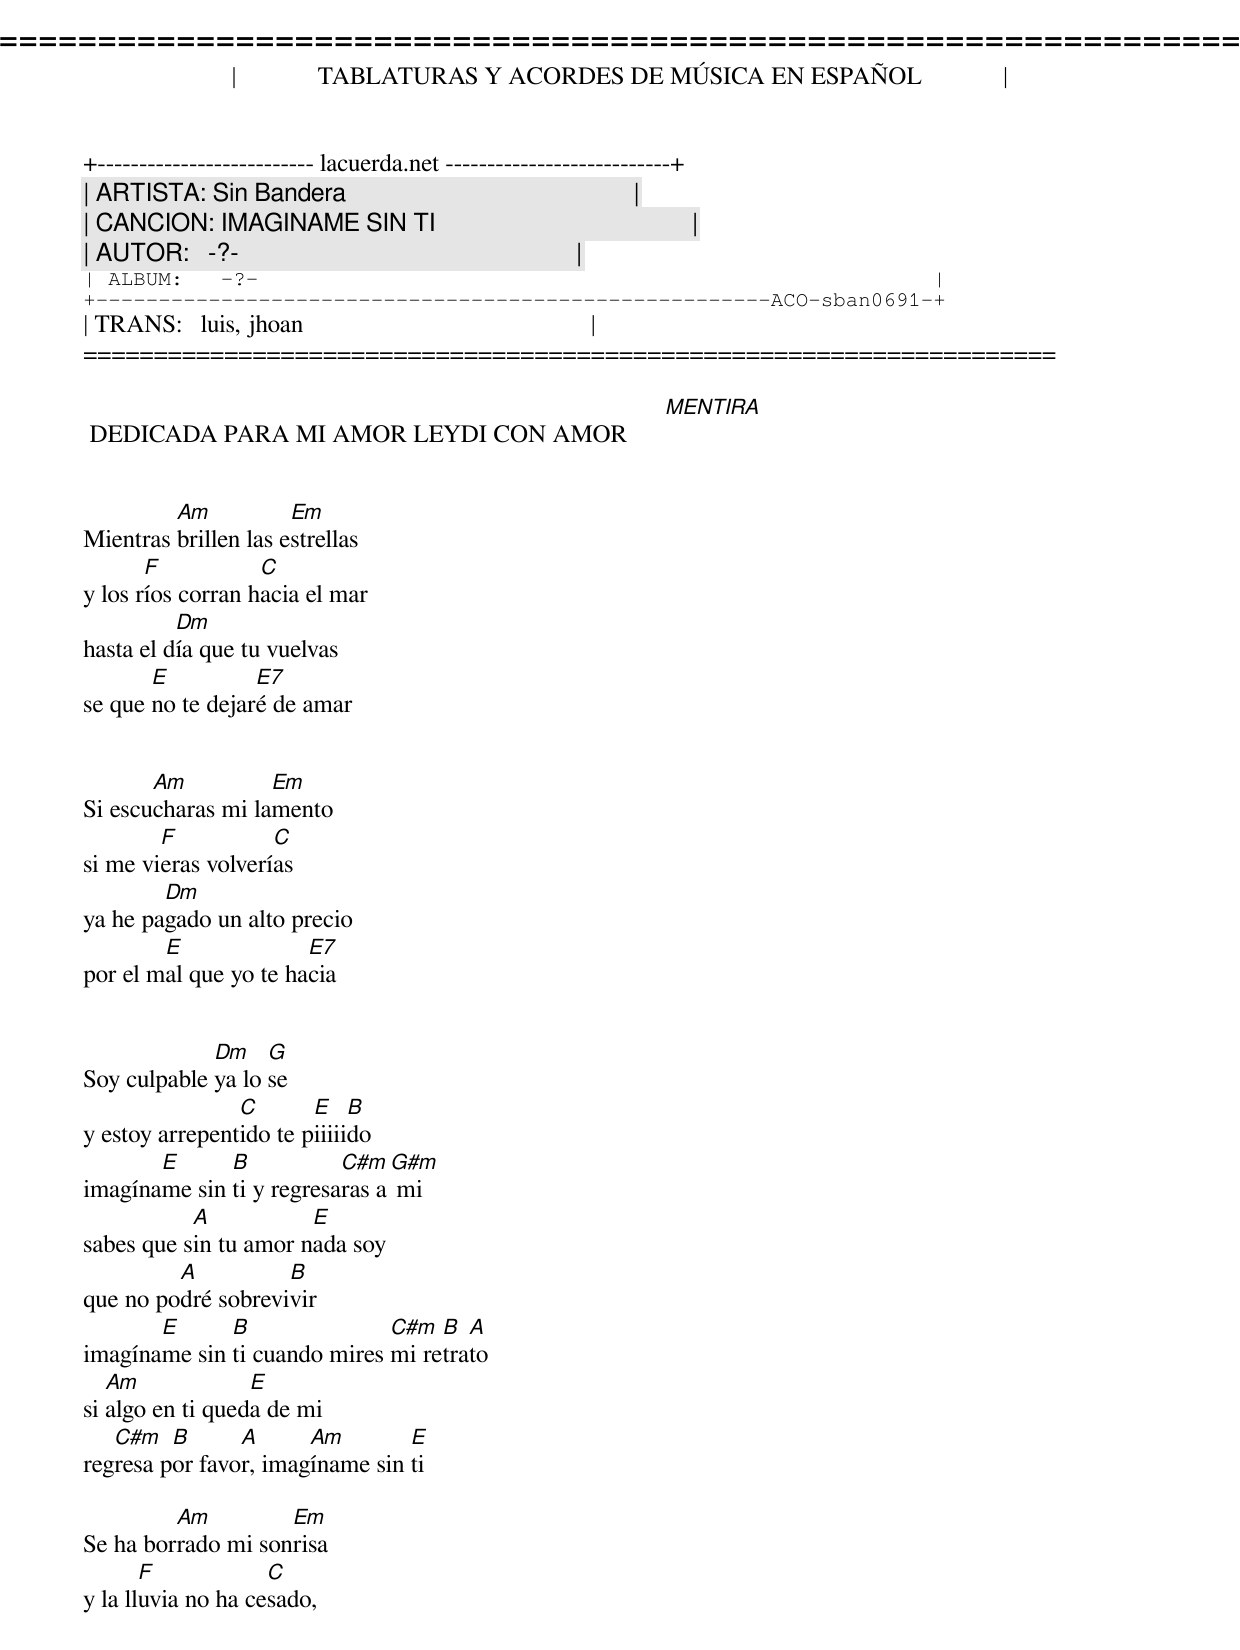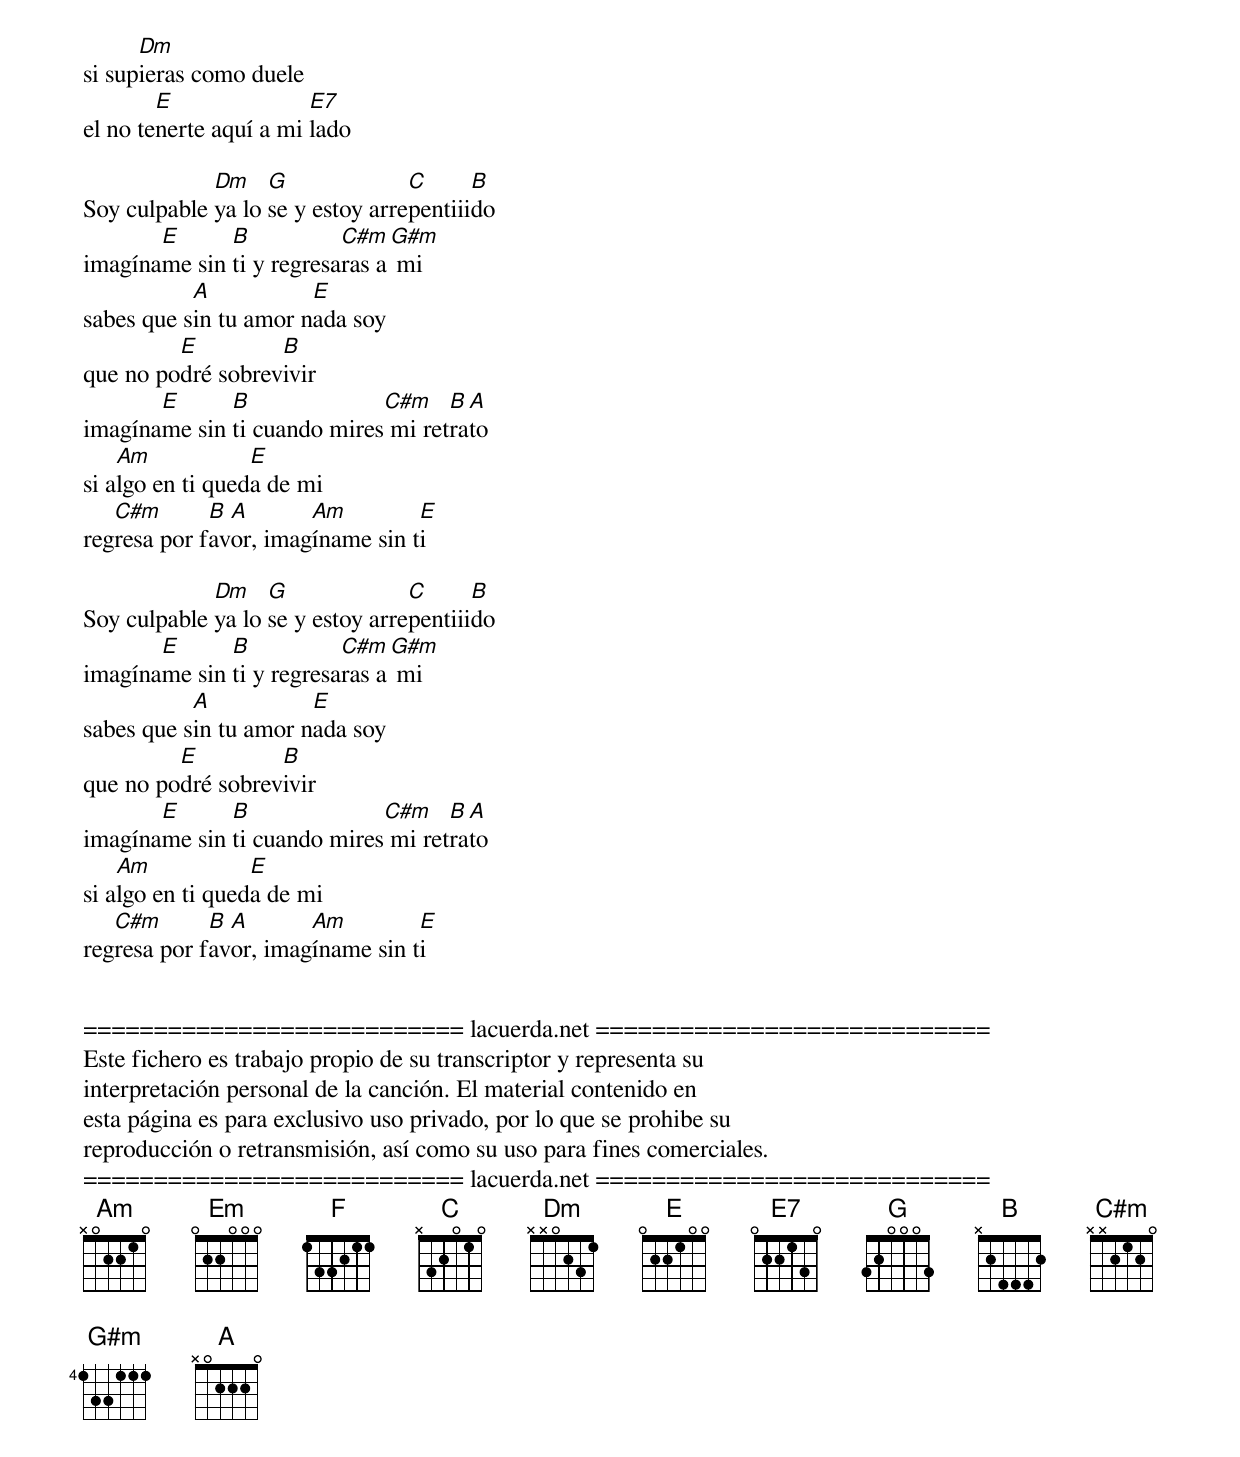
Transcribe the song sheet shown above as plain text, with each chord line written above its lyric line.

=====================================================================
|             TABLATURAS Y ACORDES DE MÚSICA EN ESPAÑOL             |
+-------------------------- lacuerda.net ---------------------------+
| ARTISTA: Sin Bandera                                              |
| CANCION: IMAGINAME SIN TI                                         |
| AUTOR:   -?-                                                      |
| ALBUM:   -?-                                                      |
+------------------------------------------------------ACO-sban0691-+
| TRANS:   luis, jhoan                                              |
=====================================================================

 DEDICADA PARA MI AMOR LEYDI CON AMOR      [MENTIRA]


         Am           Em
Mientras brillen las estrellas
       F           C
y los ríos corran hacia el mar
          Dm
hasta el día que tu vuelvas
       E          E7
se que no te dejaré de amar


       Am          Em
Si escucharas mi lamento
        F           C
si me vieras volverías
        Dm
ya he pagado un alto precio
        E              E7
por el mal que yo te hacia


             Dm    G
Soy culpable ya lo se
                C       E    B
y estoy arrepentido te piiiiido
       E      B           C#m  G#m
imagíname sin ti y regresaras a mi
           A           E
sabes que sin tu amor nada soy
         A          B
que no podré sobrevivir
       E      B               C#m  B  A
imagíname sin ti cuando mires mi retrato
   Am             E
si algo en ti queda de mi
   C#m   B      A      Am        E
regresa por favor, imagíname sin ti

         Am         Em
Se ha borrado mi sonrisa
       F            C
y la lluvia no ha cesado,
      Dm
si supieras como duele
        E               E7
el no tenerte aquí a mi lado

             Dm    G              C      B
Soy culpable ya lo se y estoy arrepentiiido
       E      B           C#m  G#m
imagíname sin ti y regresaras a mi
           A           E
sabes que sin tu amor nada soy
         E         B
que no podré sobrevivir
       E      B              C#m    B A
imagíname sin ti cuando mires mi retrato
    Am            E
si algo en ti queda de mi
   C#m       B A       Am         E
regresa por favor, imagíname sin ti

             Dm    G              C      B
Soy culpable ya lo se y estoy arrepentiiido
       E      B           C#m  G#m
imagíname sin ti y regresaras a mi
           A           E
sabes que sin tu amor nada soy
         E         B
que no podré sobrevivir
       E      B              C#m    B A
imagíname sin ti cuando mires mi retrato
    Am            E
si algo en ti queda de mi
   C#m       B A       Am         E
regresa por favor, imagíname sin ti


=========================== lacuerda.net ============================
Este fichero es trabajo propio de su transcriptor y representa su
interpretación personal de la canción. El material contenido en
esta página es para exclusivo uso privado, por lo que se prohibe su
reproducción o retransmisión, así como su uso para fines comerciales.
=========================== lacuerda.net ============================
